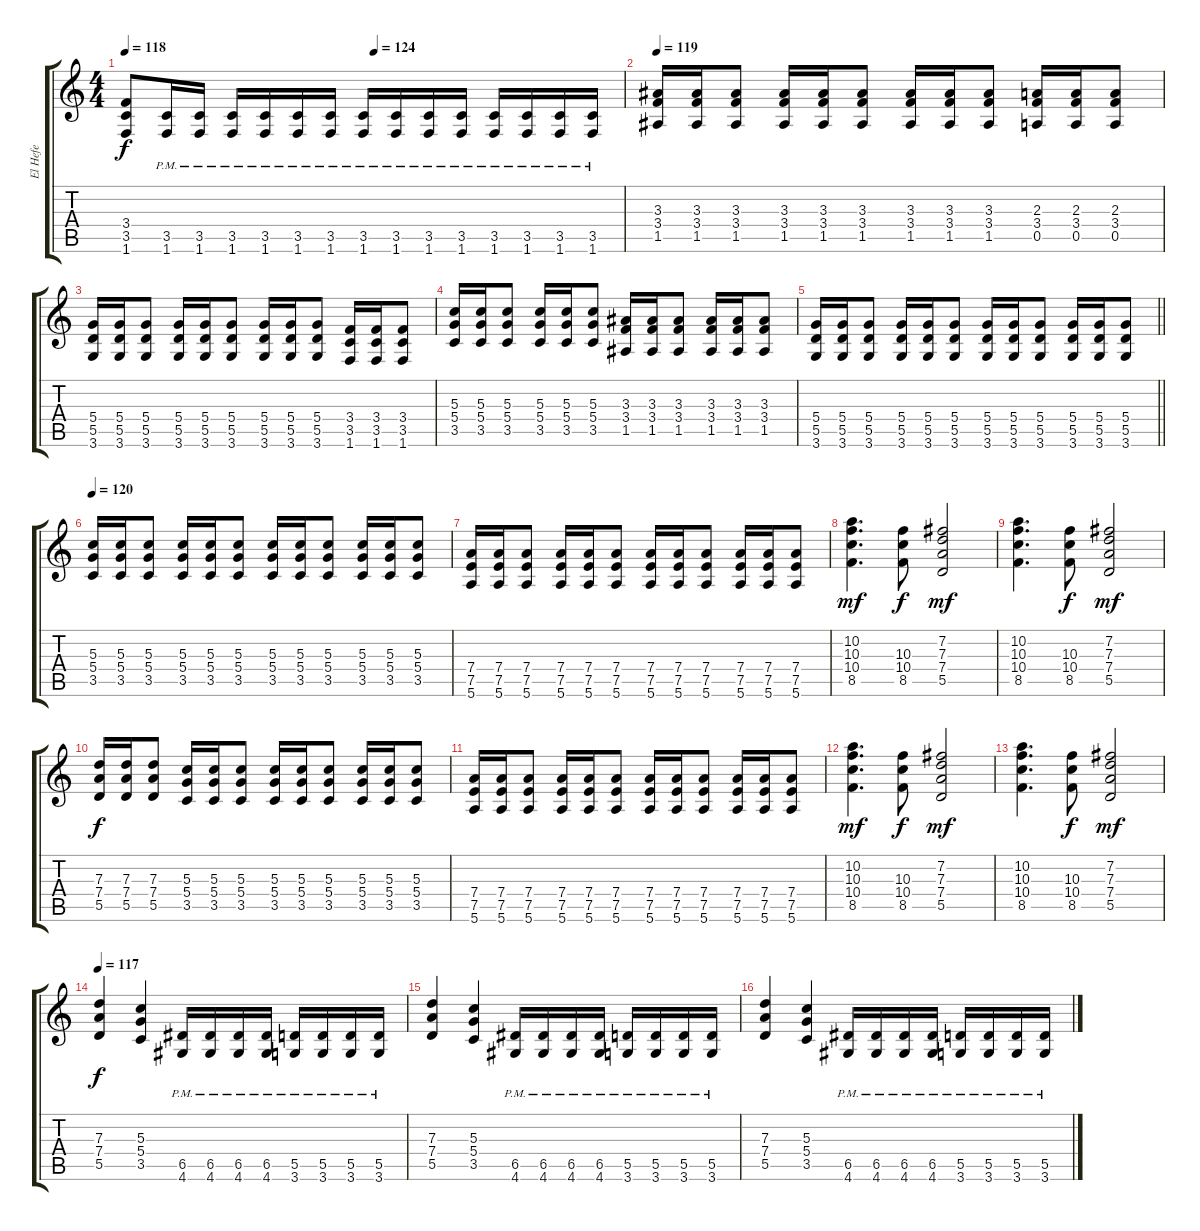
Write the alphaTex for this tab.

\track ("El Hefe" "El Hefe") {instrument distortionguitar}
\staff {score tabs}
\tuning (E4 B3 G3 D3 A2 E2) {hide}
\ts (4 4)
\tempo 118
\tempo (124 0.5)
\clef g2
\ks c
(3.4 3.5 1.6).8{dy f} (3.5{pm} 1.6{pm}).16 (3.5{pm} 1.6{pm}).16 (3.5{pm} 1.6{pm}).16 (3.5{pm} 1.6{pm}).16 (3.5{pm} 1.6{pm}).16 (3.5{pm} 1.6{pm}).16 (3.5{pm} 1.6{pm}).16 (3.5{pm} 1.6{pm}).16 (3.5{pm} 1.6{pm}).16 (3.5{pm} 1.6{pm}).16 (3.5{pm} 1.6{pm}).16 (3.5{pm} 1.6{pm}).16 (3.5{pm} 1.6{pm}).16 (3.5{pm} 1.6{pm}).16 |
\tempo 119
(3.3 3.4 1.5).16 (3.3 3.4 1.5).16 (3.3 3.4 1.5).8 (3.3 3.4 1.5).16 (3.3 3.4 1.5).16 (3.3 3.4 1.5).8 (3.3 3.4 1.5).16 (3.3 3.4 1.5).16 (3.3 3.4 1.5).8 (2.3 3.4 0.5).16 (2.3 3.4 0.5).16 (2.3 3.4 0.5).8 |
(5.4 5.5 3.6).16 (5.4 5.5 3.6).16 (5.4 5.5 3.6).8 (5.4 5.5 3.6).16 (5.4 5.5 3.6).16 (5.4 5.5 3.6).8 (5.4 5.5 3.6).16 (5.4 5.5 3.6).16 (5.4 5.5 3.6).8 (3.4 3.5 1.6).16 (3.4 3.5 1.6).16 (3.4 3.5 1.6).8 |
(5.3 5.4 3.5).16 (5.3 5.4 3.5).16 (5.3 5.4 3.5).8 (5.3 5.4 3.5).16 (5.3 5.4 3.5).16 (5.3 5.4 3.5).8 (3.3 3.4 1.5).16 (3.3 3.4 1.5).16 (3.3 3.4 1.5).8 (3.3 3.4 1.5).16 (3.3 3.4 1.5).16 (3.3 3.4 1.5).8 |
\barLineRight lightlight
(5.4 5.5 3.6).16 (5.4 5.5 3.6).16 (5.4 5.5 3.6).8 (5.4 5.5 3.6).16 (5.4 5.5 3.6).16 (5.4 5.5 3.6).8 (5.4 5.5 3.6).16 (5.4 5.5 3.6).16 (5.4 5.5 3.6).8 (5.4 5.5 3.6).16 (5.4 5.5 3.6).16 (5.4 5.5 3.6).8 |
\section ("" "")
\tempo 120
(5.3 5.4 3.5).16 (5.3 5.4 3.5).16 (5.3 5.4 3.5).8 (5.3 5.4 3.5).16 (5.3 5.4 3.5).16 (5.3 5.4 3.5).8 (5.3 5.4 3.5).16 (5.3 5.4 3.5).16 (5.3 5.4 3.5).8 (5.3 5.4 3.5).16 (5.3 5.4 3.5).16 (5.3 5.4 3.5).8 |
(7.4 7.5 5.6).16 (7.4 7.5 5.6).16 (7.4 7.5 5.6).8 (7.4 7.5 5.6).16 (7.4 7.5 5.6).16 (7.4 7.5 5.6).8 (7.4 7.5 5.6).16 (7.4 7.5 5.6).16 (7.4 7.5 5.6).8 (7.4 7.5 5.6).16 (7.4 7.5 5.6).16 (7.4 7.5 5.6).8 |
(10.2 10.3 10.4 8.5).4{d dy mf} (10.3 10.4 8.5).8{dy f} (7.2 7.3 7.4 5.5).2{dy mf} |
(10.2 10.3 10.4 8.5).4{d} (10.3 10.4 8.5).8{dy f} (7.2 7.3 7.4 5.5).2{dy mf} |
(7.3 7.4 5.5).16{dy f} (7.3 7.4 5.5).16 (7.3 7.4 5.5).8 (5.3 5.4 3.5).16 (5.3 5.4 3.5).16 (5.3 5.4 3.5).8 (5.3 5.4 3.5).16 (5.3 5.4 3.5).16 (5.3 5.4 3.5).8 (5.3 5.4 3.5).16 (5.3 5.4 3.5).16 (5.3 5.4 3.5).8 |
(7.4 7.5 5.6).16 (7.4 7.5 5.6).16 (7.4 7.5 5.6).8 (7.4 7.5 5.6).16 (7.4 7.5 5.6).16 (7.4 7.5 5.6).8 (7.4 7.5 5.6).16 (7.4 7.5 5.6).16 (7.4 7.5 5.6).8 (7.4 7.5 5.6).16 (7.4 7.5 5.6).16 (7.4 7.5 5.6).8 |
(10.2 10.3 10.4 8.5).4{d dy mf} (10.3 10.4 8.5).8{dy f} (7.2 7.3 7.4 5.5).2{dy mf} |
(10.2 10.3 10.4 8.5).4{d} (10.3 10.4 8.5).8{dy f} (7.2 7.3 7.4 5.5).2{dy mf} |
\tempo 117
(7.3 7.4 5.5).4{dy f} (5.3 5.4 3.5).4 (6.5{pm} 4.6{pm}).16 (6.5{pm} 4.6{pm}).16 (6.5{pm} 4.6{pm}).16 (6.5{pm} 4.6{pm}).16 (5.5{pm} 3.6{pm}).16 (5.5{pm} 3.6{pm}).16 (5.5{pm} 3.6{pm}).16 (5.5{pm} 3.6{pm}).16 |
(7.3 7.4 5.5).4 (5.3 5.4 3.5).4 (6.5{pm} 4.6{pm}).16 (6.5{pm} 4.6{pm}).16 (6.5{pm} 4.6{pm}).16 (6.5{pm} 4.6{pm}).16 (5.5{pm} 3.6{pm}).16 (5.5{pm} 3.6{pm}).16 (5.5{pm} 3.6{pm}).16 (5.5{pm} 3.6{pm}).16 |
(7.3 7.4 5.5).4 (5.3 5.4 3.5).4 (6.5{pm} 4.6{pm}).16 (6.5{pm} 4.6{pm}).16 (6.5{pm} 4.6{pm}).16 (6.5{pm} 4.6{pm}).16 (5.5{pm} 3.6{pm}).16 (5.5{pm} 3.6{pm}).16 (5.5{pm} 3.6{pm}).16 (5.5{pm} 3.6{pm}).16
